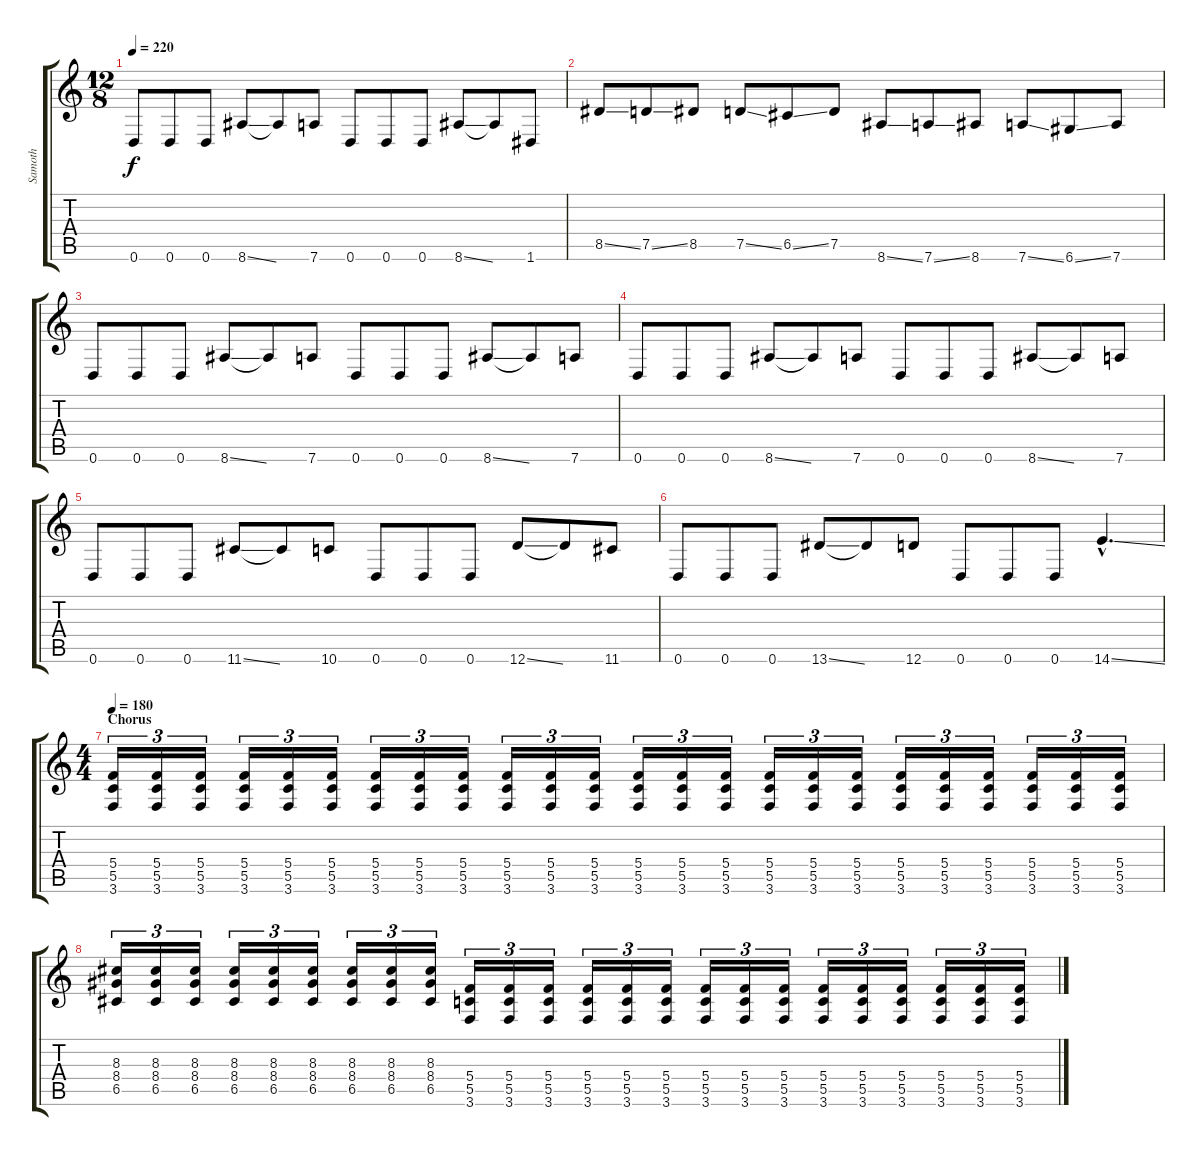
\track ("Samoth" "Samoth") {instrument distortionguitar}
\staff {score tabs}
\tuning (D4 A3 F3 C3 G2 D2) {hide}
\ts (12 8)
\tempo 220
\clef g2
\ks c
0.6.8{dy f} 0.6.8 0.6.8 8.6{ss}.8 8.6{t}.8 7.6.8 0.6.8 0.6.8 0.6.8 8.6{ss}.8 8.6{t}.8 1.6.8 |
8.5{ss}.8 7.5{ss}.8 8.5.8 7.5{ss}.8 6.5{ss}.8 7.5.8 8.6{ss}.8 7.6{ss}.8 8.6.8 7.6{ss}.8 6.6{ss}.8 7.6.8 |
0.6.8 0.6.8 0.6.8 8.6{ss}.8 8.6{t}.8 7.6.8 0.6.8 0.6.8 0.6.8 8.6{ss}.8 8.6{t}.8 7.6.8 |
0.6.8 0.6.8 0.6.8 8.6{ss}.8 8.6{t}.8 7.6.8 0.6.8 0.6.8 0.6.8 8.6{ss}.8 8.6{t}.8 7.6.8 |
0.6.8 0.6.8 0.6.8 11.6{ss}.8 11.6{t}.8 10.6.8 0.6.8 0.6.8 0.6.8 12.6{ss}.8 12.6{t}.8 11.6.8 |
0.6.8 0.6.8 0.6.8 13.6{ss}.8 13.6{t}.8 12.6.8 0.6.8 0.6.8 0.6.8 14.6{ss hac}.4{d} |
\ts (4 4)
\section ("" "Chorus")
\tempo 180
(5.4 5.5 3.6).16{tu (3 2)} (5.4 5.5 3.6).16{tu (3 2)} (5.4 5.5 3.6).16{tu (3 2)} (5.4 5.5 3.6).16{tu (3 2)} (5.4 5.5 3.6).16{tu (3 2)} (5.4 5.5 3.6).16{tu (3 2)} (5.4 5.5 3.6).16{tu (3 2)} (5.4 5.5 3.6).16{tu (3 2)} (5.4 5.5 3.6).16{tu (3 2)} (5.4 5.5 3.6).16{tu (3 2)} (5.4 5.5 3.6).16{tu (3 2)} (5.4 5.5 3.6).16{tu (3 2)} (5.4 5.5 3.6).16{tu (3 2)} (5.4 5.5 3.6).16{tu (3 2)} (5.4 5.5 3.6).16{tu (3 2)} (5.4 5.5 3.6).16{tu (3 2)} (5.4 5.5 3.6).16{tu (3 2)} (5.4 5.5 3.6).16{tu (3 2)} (5.4 5.5 3.6).16{tu (3 2)} (5.4 5.5 3.6).16{tu (3 2)} (5.4 5.5 3.6).16{tu (3 2)} (5.4 5.5 3.6).16{tu (3 2)} (5.4 5.5 3.6).16{tu (3 2)} (5.4 5.5 3.6).16{tu (3 2)} |
(8.3 8.4 6.5).16{tu (3 2)} (8.3 8.4 6.5).16{tu (3 2)} (8.3 8.4 6.5).16{tu (3 2)} (8.3 8.4 6.5).16{tu (3 2)} (8.3 8.4 6.5).16{tu (3 2)} (8.3 8.4 6.5).16{tu (3 2)} (8.3 8.4 6.5).16{tu (3 2)} (8.3 8.4 6.5).16{tu (3 2)} (8.3 8.4 6.5).16{tu (3 2)} (5.4 5.5 3.6).16{tu (3 2)} (5.4 5.5 3.6).16{tu (3 2)} (5.4 5.5 3.6).16{tu (3 2)} (5.4 5.5 3.6).16{tu (3 2)} (5.4 5.5 3.6).16{tu (3 2)} (5.4 5.5 3.6).16{tu (3 2)} (5.4 5.5 3.6).16{tu (3 2)} (5.4 5.5 3.6).16{tu (3 2)} (5.4 5.5 3.6).16{tu (3 2)} (5.4 5.5 3.6).16{tu (3 2)} (5.4 5.5 3.6).16{tu (3 2)} (5.4 5.5 3.6).16{tu (3 2)} (5.4 5.5 3.6).16{tu (3 2)} (5.4 5.5 3.6).16{tu (3 2)} (5.4 5.5 3.6).16{tu (3 2)}
